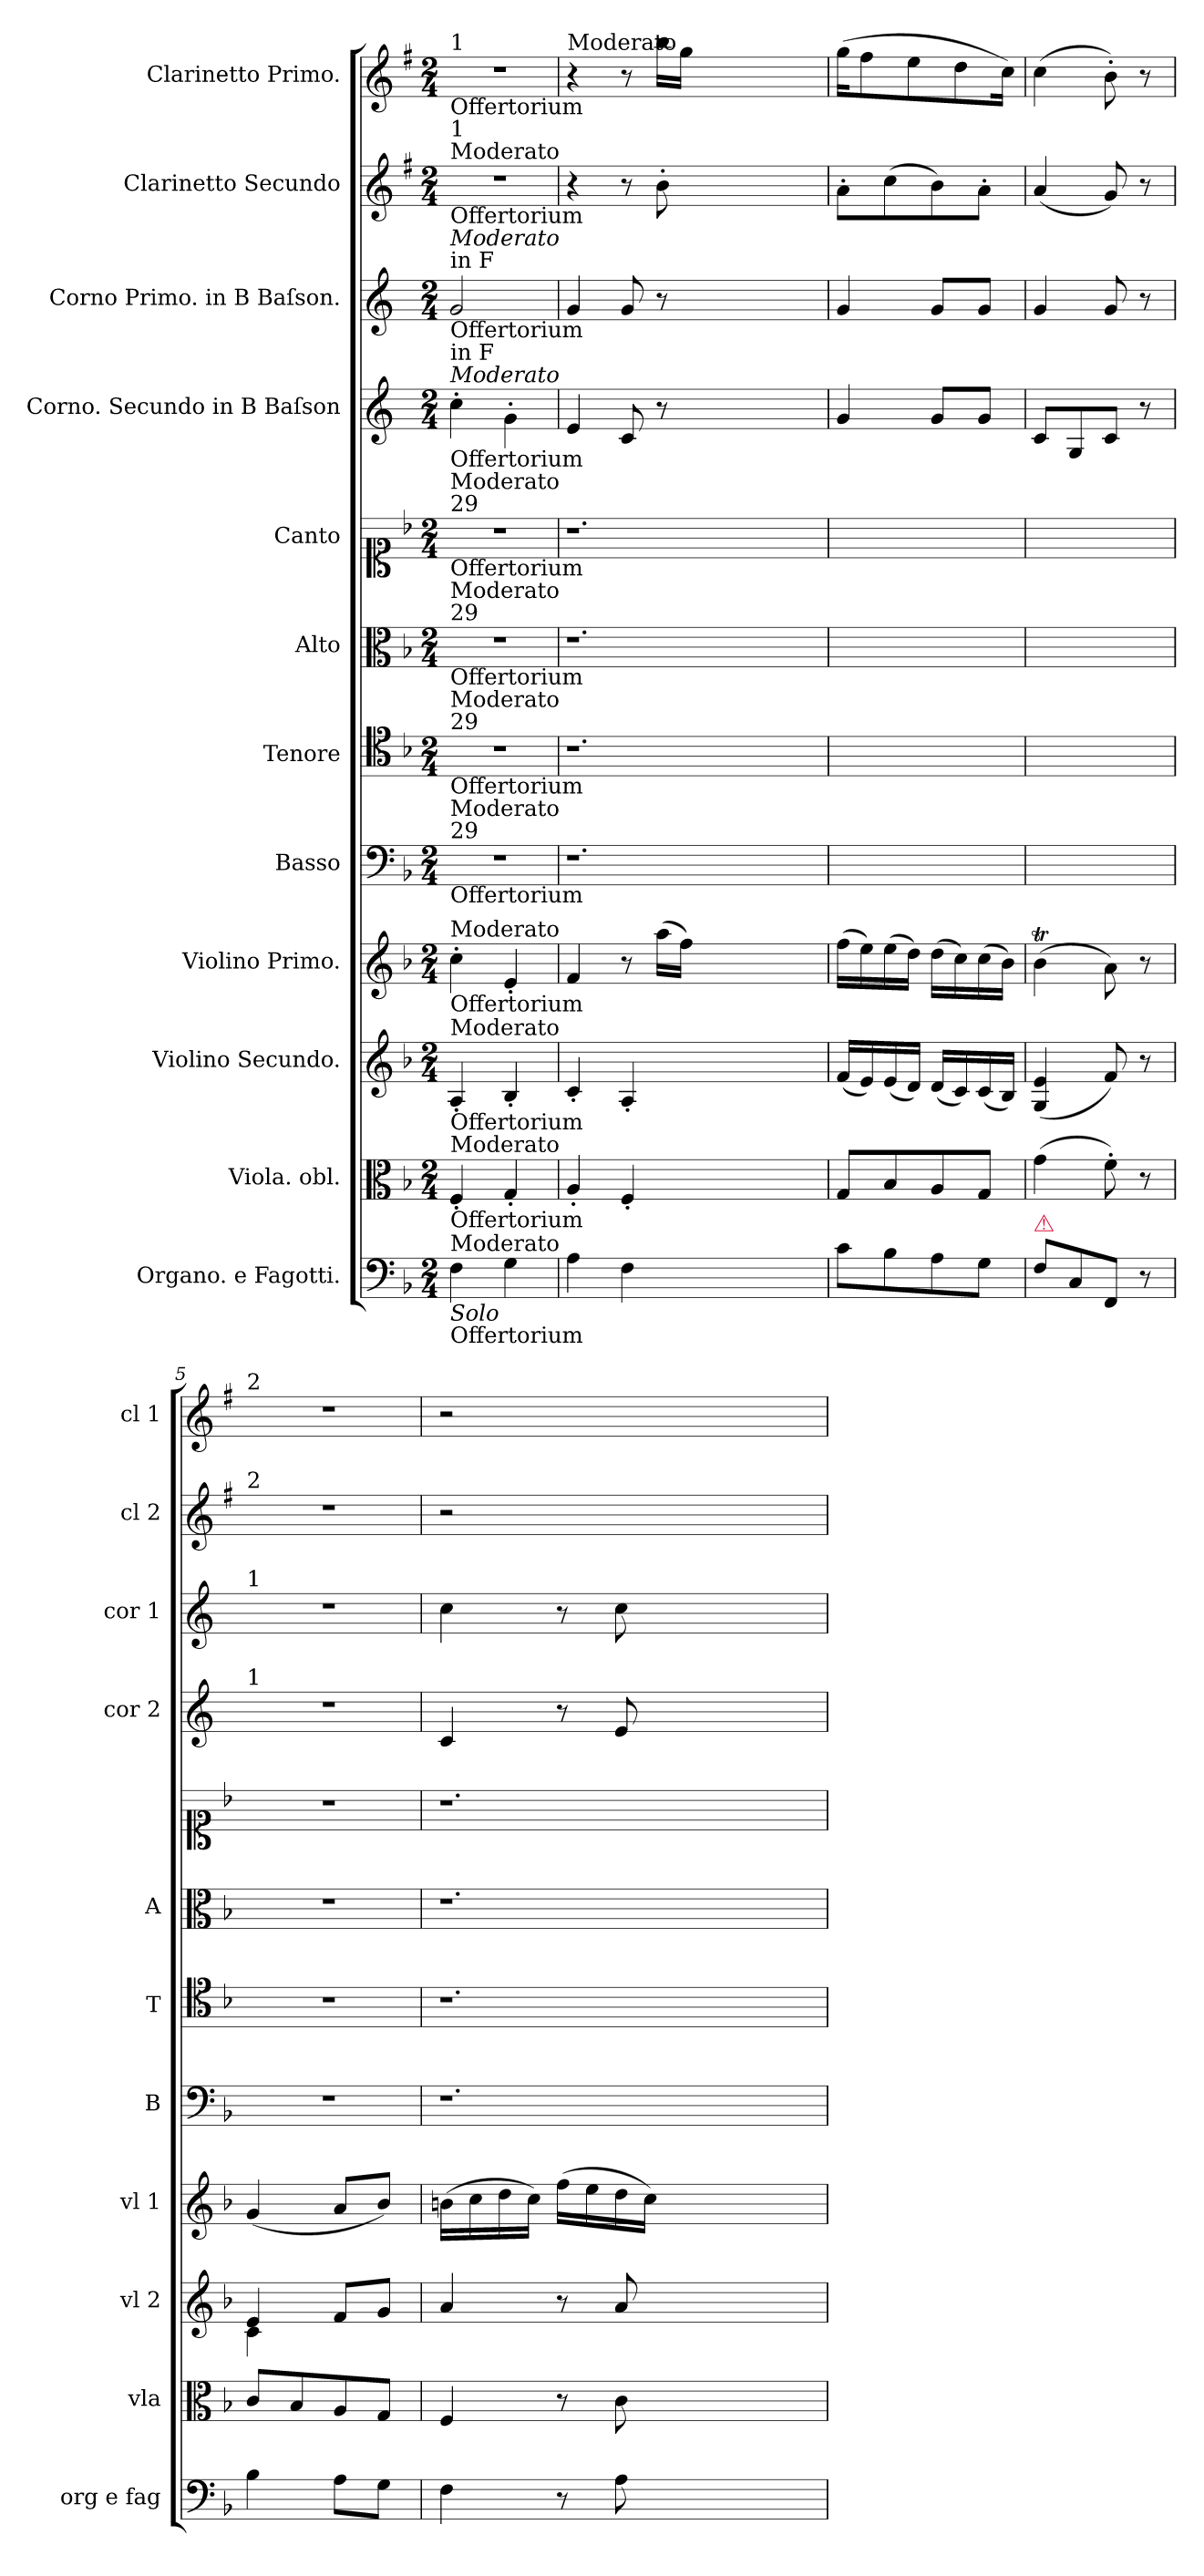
**kern	**kern	**kern	**kern	**dynam	**kern	**kern	**kern	**kern	**kern	**kern	**kern	**dynam	**kern
*part12	*part11	*part10	*part9	*part9	*part8	*part7	*part6	*part5	*part4	*part3	*part2	*part2	*part1
*staff12	*staff11	*staff10	*staff9	*staff9	*staff8	*staff7	*staff6	*staff5	*staff4	*staff3	*staff2	*staff2	*staff1
*I"Organo. e Fagotti.	*I"Viola. obl.	*I"Violino Secundo.	*I"Violino Primo.	*	*I"Basso	*I"Tenore	*I"Alto	*I"Canto	*I"Corno. Secundo in B Baſson	*I"Corno Primo. in B Baſson.	*I"Clarinetto Secundo	*	*I"Clarinetto Primo.
*I'org e fag	*I'vla	*I'vl 2	*I'vl 1	*	*I'B	*I'T	*I'A	*	*I'cor 2	*I'cor 1	*I'cl 2	*	*I'cl 1
*clefF4	*clefC3	*clefG2	*clefG2	*	*clefF4	*clefC4	*clefC3	*clefC1	*clefG2	*clefG2	*clefG2	*	*clefG2
*	*	*	*	*	*	*	*	*	*ITrd4c7	*ITrd4c7	*ITrd1c2	*	*ITrd1c2
*k[b-]	*k[b-]	*k[b-]	*k[b-]	*	*k[b-]	*k[b-]	*k[b-]	*k[b-]	*k[b-]	*k[b-]	*k[b-]	*	*k[b-]
*F:	*F:	*F:	*F:	*	*F:	*F:	*F:	*F:	*F:	*F:	*F:	*	*F:
*M2/4	*M2/4	*M2/4	*M2/4	*	*M2/4	*M2/4	*M2/4	*M2/4	*M2/4	*M2/4	*M2/4	*	*M2/4
=1	=1	=1	=1	=1	=1	=1	=1	=1	=1	=1	=1	=1	=1
!	!	!	!	!	!	!	!	!	!	!	!	!	!LO:TX:a:t=1
!	!	!	!	!	!	!	!	!	!	!	!	!	!LO:TX:b:t=Offertorium
!	!	!	!	!	!	!	!	!	!	!	!LO:TX:a:t=Moderato	!	!
!	!	!	!	!	!	!	!	!	!	!	!LO:TX:a:t=1	!	!
!	!	!	!	!	!	!	!	!	!	!	!LO:TX:b:t=Offertorium	!	!
!	!	!	!	!	!	!	!	!	!	!LO:TX:b:t=Offertorium	!	!	!
!	!	!	!	!	!	!	!	!	!	!LO:TX:a:t=in F	!	!	!
!	!	!	!	!	!	!	!	!	!	!LO:TX:a:i:t=Moderato	!	!	!
!	!	!	!	!	!	!	!	!	!LO:TX:a:i:t=Moderato	!	!	!	!
!	!	!	!	!	!	!	!	!	!LO:TX:b:t=Offertorium	!	!	!	!
!	!	!	!	!	!	!	!	!	!LO:TX:a:t=in F	!	!	!	!
!	!	!	!	!	!	!	!	!LO:TX:b:t=Offertorium	!	!	!	!	!
!	!	!	!	!	!	!	!	!LO:TX:a:t=29	!	!	!	!	!
!	!	!	!	!	!	!	!	!LO:TX:a:t=Moderato	!	!	!	!	!
!	!	!	!	!	!	!	!LO:TX:b:t=Offertorium	!	!	!	!	!	!
!	!	!	!	!	!	!	!LO:TX:a:t=29	!	!	!	!	!	!
!	!	!	!	!	!	!	!LO:TX:a:t=Moderato	!	!	!	!	!	!
!	!	!	!	!	!	!LO:TX:b:t=Offertorium	!	!	!	!	!	!	!
!	!	!	!	!	!	!LO:TX:a:t=29	!	!	!	!	!	!	!
!	!	!	!	!	!	!LO:TX:a:t=Moderato	!	!	!	!	!	!	!
!	!	!	!	!	!LO:TX:b:t=Offertorium	!	!	!	!	!	!	!	!
!	!	!	!	!	!LO:TX:a:t=29	!	!	!	!	!	!	!	!
!	!	!	!	!	!LO:TX:a:t=Moderato	!	!	!	!	!	!	!	!
!	!	!	!LO:TX:a:t=Moderato	!	!	!	!	!	!	!	!	!	!
!	!	!	!LO:TX:b:t=Offertorium	!	!	!	!	!	!	!	!	!	!
!	!	!LO:TX:b:t=Offertorium	!	!	!	!	!	!	!	!	!	!	!
!	!	!LO:TX:a:t=Moderato	!	!	!	!	!	!	!	!	!	!	!
!	!LO:TX:a:t=Moderato	!	!	!	!	!	!	!	!	!	!	!	!
!	!LO:TX:b:t=Offertorium	!	!	!	!	!	!	!	!	!	!	!	!
!LO:TX:b:i:t=Solo	!	!	!	!	!	!	!	!	!	!	!	!	!
!LO:TX:a:t=Moderato	!	!	!	!	!	!	!	!	!	!	!	!	!
!LO:TX:b:t=Offertorium	!	!	!	!	!	!	!	!	!	!	!	!	!
4F\	4F'/	4A'/	4cc'\	fort	2r	2r	2r	2r	4f'\	2c/	2r	.	2r
4G\	4G'/	4B-'/	4e'/	.	.	.	.	.	4c'\	.	.	.	.
=2	=2	=2	=2	=2	=2	=2	=2	=2	=2	=2	=2	=2	=2
!	!	!	!	!	!	!	!	!	!	!	!	!	!LO:TX:a:t=Moderato
4A\	4A'/	4c'/	4f/	.	1.r	1.r	1.r	1.r	4A/	4c/	4r	mf&colon;	4r
4F\	4F'/	4A'/	8r	.	.	.	.	.	8F/	8c/	8r	.	8r
.	.	.	(16aa\LL	.	.	.	.	.	8r	8r	8a'\	.	16aa\LL
.	.	.	16ff\JJ)	.	.	.	.	.	.	.	.	.	16ff\JJ
1ryy	1ryy	1ryy	1ryy	.	.	.	.	.	1ryy	1ryy	1ryy	.	1ryy
=3	=3	=3	=3	=3	=3	=3	=3	=3	=3	=3	=3	=3	=3
8c\L	8G/L	(16f/LL	(16ff\LL	.	2ryy	2ryy	2ryy	2ryy	4c/	4c/	8g'\L	.	(16ff\KL
.	.	16e/)	16ee\)	.	.	.	.	.	.	.	.	.	8ee\
8B-\	8B-/	(16e/	(16ee\	.	.	.	.	.	.	.	(8b-\	.	.
.	.	16d/JJ)	16dd\JJ)	.	.	.	.	.	.	.	.	.	8dd\
8A\	8A/	(16d/LL	(16dd\LL	.	.	.	.	.	8c/L	8c/L	8a\)	.	.
.	.	16c/)	16cc\)	.	.	.	.	.	.	.	.	.	8cc\
8G\J	8G/J	(16c/	(16cc\	.	.	.	.	.	8c/J	8c/J	8g'\J	.	.
.	.	16B-/JJ)	16b-\JJ)	.	.	.	.	.	.	.	.	.	16b-\Jk)
=4	=4	=4	=4	=4	=4	=4	=4	=4	=4	=4	=4	=4	=4
!LO:TX:a:color=crimson:t=⚠	!	!	!	!	!	!	!	!	!	!	!	!	!
8F/L	(4g\	(4G/ 4e/	(4b-T\	.	2ryy	2ryy	2ryy	2ryy	8F/L	4c/	(4g/	.	(4b-\
8C/	.	.	.	.	.	.	.	.	8C/	.	.	.	.
8FF/J	8f'\)	8f/)	8a\)	.	.	.	.	.	8F/J	8c/	8f/)	.	8a'\)
8r	8r	8r	8r	.	.	.	.	.	8r	8r	8r	.	8r
=5	=5	=5	=5	=5	=5	=5	=5	=5	=5	=5	=5	=5	=5
*	*	*^	*	*	*	*	*	*	*	*	*	*	*
!	!	!	!	!	!	!	!	!	!	!	!	!	!	!LO:TX:a:t=2
!	!	!	!	!	!	!	!	!	!	!	!	!LO:TX:a:t=2	!	!
!	!	!	!	!	!	!	!	!	!	!	!LO:TX:a:t=1	!	!	!
!	!	!	!	!	!	!	!	!	!	!LO:TX:a:t=1	!	!	!	!
4B-\	8c/L	4e/	4c\	(4g/	.	2r	2r	2r	2r	2r	2r	2r	.	2r
.	8B-/	.	.	.	.	.	.	.	.	.	.	.	.	.
8A\L	8A/	8f/L	4rcyy	8a/L	.	.	.	.	.	.	.	.	.	.
8G\J	8G/J	8g/J	.	8b-/J)	.	.	.	.	.	.	.	.	.	.
*	*	*v	*v	*	*	*	*	*	*	*	*	*	*	*
=6	=6	=6	=6	=6	=6	=6	=6	=6	=6	=6	=6	=6	=6
4F\	4F/	4a/	(16bn\LL	.	1.r	1.r	1.r	1.r	4F/	4f\	2r	.	2r
.	.	.	16cc\	.	.	.	.	.	.	.	.	.	.
.	.	.	16dd\	.	.	.	.	.	.	.	.	.	.
.	.	.	16cc\JJ)	.	.	.	.	.	.	.	.	.	.
8r	8r	8r	(16ff\LL	.	.	.	.	.	8r	8r	.	.	.
.	.	.	16ee\	.	.	.	.	.	.	.	.	.	.
8A\	8c\	8a/	16dd\	.	.	.	.	.	8A/	8f\	.	.	.
.	.	.	16cc\JJ)	.	.	.	.	.	.	.	.	.	.
1ryy	1ryy	1ryy	1ryy	.	.	.	.	.	1ryy	1ryy	1ryy	.	1ryy
=	=	=	=	=	=	=	=	=	=	=	=	=	=
*-	*-	*-	*-	*-	*-	*-	*-	*-	*-	*-	*-	*-	*-
